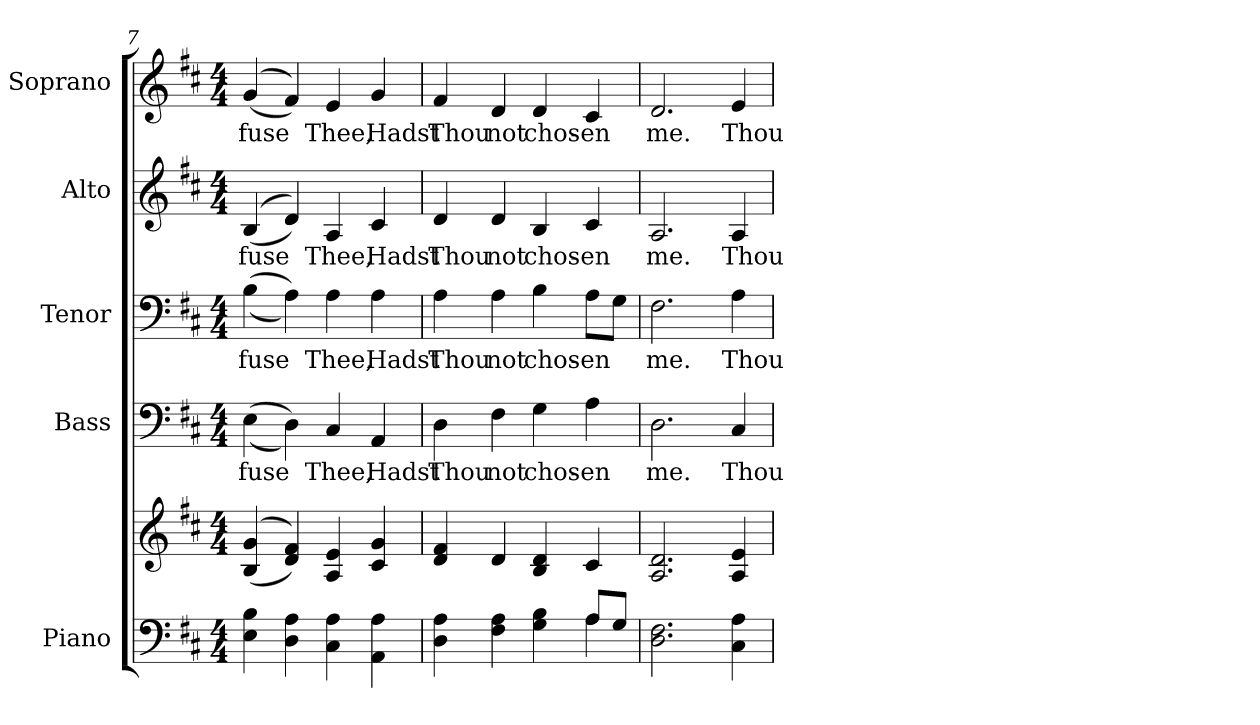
**kern	**kern	**kern	**text	**kern	**text	**kern	**text	**kern	**text
*part5	*part5	*part4	*part4	*part3	*part3	*part2	*part2	*part1	*part1
*staff6	*staff5	*staff4	*staff4	*staff3	*staff3	*staff2	*staff2	*staff1	*staff1
*I"Piano	*	*I"Bass	*	*I"Tenor	*	*I"Alto	*	*I"Soprano	*
*I'Pno.	*	*I'B.	*	*I'T.	*	*I'A.	*	*I'S.	*
!!LO:PB:g=z
*clefF4	*clefG2	*clefF4	*	*clefF4	*	*clefG2	*	*clefG2	*
*k[f#c#]	*k[f#c#]	*k[f#c#]	*	*k[f#c#]	*	*k[f#c#]	*	*k[f#c#]	*
*D:	*D:	*D:	*	*D:	*	*D:	*	*D:	*
*M4/4	*M4/4	*M4/4	*	*M4/4	*	*M4/4	*	*M4/4	*
=7	=7	=7	=7	=7	=7	=7	=7	=7	=7
!	!	!	!LO:LY:b:color=#000000	!	!	!	!	!	!
!	!	!	!	!	!LO:LY:b:color=#000000	!	!	!	!
!	!	!	!	!	!	!	!LO:LY:b:color=#000000	!	!
!	!	!	!	!	!	!	!	!	!LO:LY:b:color=#000000
4Ei\ 4Bi	((4Bi/ 4gi	((4Ei\	fuse	((4Bi\	fuse	((4Bi/	fuse	((4gi/	fuse
4Di\ 4Ai	4di/ 4f#i))	4Di\))	.	4Ai\))	.	4di/))	.	4f#i/))	.
!	!	!	!LO:LY:b:color=#000000	!	!	!	!	!	!
!	!	!	!	!	!LO:LY:b:color=#000000	!	!	!	!
!	!	!	!	!	!	!	!LO:LY:b:color=#000000	!	!
!	!	!	!	!	!	!	!	!	!LO:LY:b:color=#000000
4C#i\ 4Ai	4Ai/ 4ei	4C#i/	Thee,	4Ai\	Thee,	4Ai/	Thee,	4ei/	Thee,
!	!	!	!LO:LY:b:color=#000000	!	!	!	!	!	!
!	!	!	!	!	!LO:LY:b:color=#000000	!	!	!	!
!	!	!	!	!	!	!	!LO:LY:b:color=#000000	!	!
!	!	!	!	!	!	!	!	!	!LO:LY:b:color=#000000
4AAi\ 4Ai	4c#i/ 4gi	4AAi/	Hadst	4Ai\	Hadst	4c#i/	Hadst	4gi/	Hadst
=8	=8	=8	=8	=8	=8	=8	=8	=8	=8
*^	*	*	*	*	*	*	*	*	*
!	!	!	!	!LO:LY:b:color=#000000	!	!	!	!	!	!
!	!	!	!	!	!	!LO:LY:b:color=#000000	!	!	!	!
!	!	!	!	!	!	!	!	!LO:LY:b:color=#000000	!	!
!	!	!	!	!	!	!	!	!	!	!LO:LY:b:color=#000000
4Di\ 4Ai	2ryy	4di/ 4f#i	4Di\	Thou	4Ai\	Thou	4di/	Thou	4f#i/	Thou
!	!	!	!	!LO:LY:b:color=#000000	!	!	!	!	!	!
!	!	!	!	!	!	!LO:LY:b:color=#000000	!	!	!	!
!	!	!	!	!	!	!	!	!LO:LY:b:color=#000000	!	!
!	!	!	!	!	!	!	!	!	!	!LO:LY:b:color=#000000
4F#i\ 4Ai	.	4di/	4F#i\	not	4Ai\	not	4di/	not	4di/	not
!	!	!	!	!LO:LY:b:color=#000000	!	!	!	!	!	!
!	!	!	!	!	!	!LO:LY:b:color=#000000	!	!	!	!
!	!	!	!	!	!	!	!	!LO:LY:b:color=#000000	!	!
!	!	!	!	!	!	!	!	!	!	!LO:LY:b:color=#000000
4Gi\ 4Bi	4ryy	4Bi/ 4di	4Gi\	chos-	4Bi\	chos-	4Bi/	chos-	4di/	chos-
!	!	!	!	!LO:LY:b:color=#000000	!	!	!	!	!	!
!	!	!	!	!	!	!LO:LY:b:color=#000000	!	!	!	!
!	!	!	!	!	!	!	!	!LO:LY:b:color=#000000	!	!
!	!	!	!	!	!	!	!	!	!	!LO:LY:b:color=#000000
8Ai/L	4Ai\	4c#i/	4Ai\	-en	8Ai\L	-en	4c#i/	-en	4c#i/	-en
8Gi/J	.	.	.	.	8Gi\J	.	.	.	.	.
*v	*v	*	*	*	*	*	*	*	*	*
!!LO:PB:g=z
=9	=9	=9	=9	=9	=9	=9	=9	=9	=9
!	!	!	!LO:LY:b:color=#000000	!	!	!	!	!	!
!	!	!	!	!	!LO:LY:b:color=#000000	!	!	!	!
!	!	!	!	!	!	!	!LO:LY:b:color=#000000	!	!
!	!	!	!	!	!	!	!	!	!LO:LY:b:color=#000000
2.Di\ 2.F#i	2.Ai/ 2.di	2.Di\	me.	2.F#i\	me.	2.Ai/	me.	2.di/	me.
!	!	!	!LO:LY:b:color=#000000	!	!	!	!	!	!
!	!	!	!	!	!LO:LY:b:color=#000000	!	!	!	!
!	!	!	!	!	!	!	!LO:LY:b:color=#000000	!	!
!	!	!	!	!	!	!	!	!	!LO:LY:b:color=#000000
4C#i\ 4Ai	4Ai/ 4ei	4C#i/	Thou	4Ai\	Thou	4Ai/	Thou	4ei/	Thou
=	=	=	=	=	=	=	=	=	=
*-	*-	*-	*-	*-	*-	*-	*-	*-	*-
